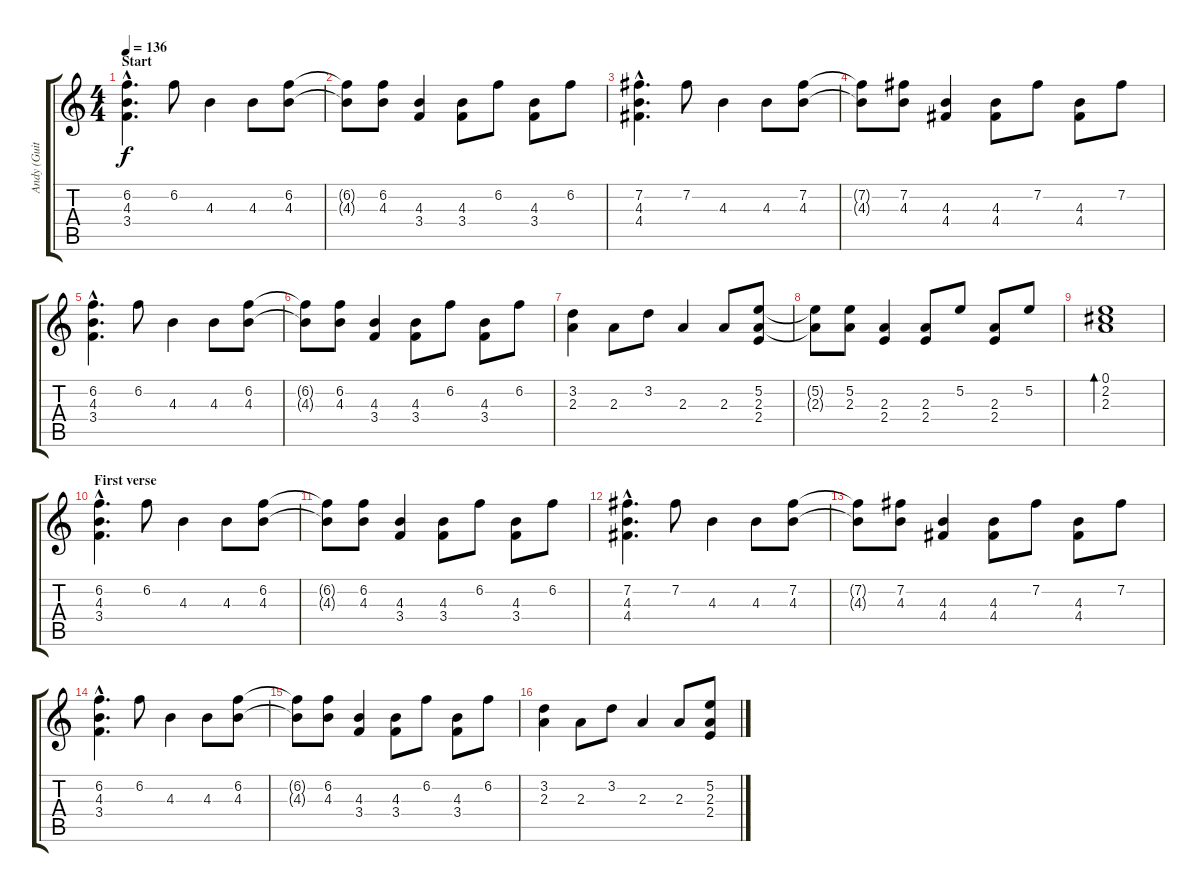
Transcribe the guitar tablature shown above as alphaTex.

\track ("Andy (Guitar)" "Andy (Guit") {instrument distortionguitar}
\staff {score tabs}
\tuning (E4 B3 G3 D3 A2 E2) {hide}
\ts (4 4)
\section ("" "Start")
\tempo 136
\clef g2
\ks c
(6.2{hac} 4.3{hac} 3.4{hac}).4{d dy f volume 16 balance 8 instrument electricguitarclean} 6.2.8 4.3.4 4.3.8 (6.2 4.3).8 |
(6.2{t} 4.3{t}).8 (6.2 4.3).8 (4.3 3.4).4 (4.3 3.4).8 6.2.8 (4.3 3.4).8 6.2.8 |
(7.2{hac} 4.3{hac} 4.4{hac}).4{d} 7.2.8 4.3.4 4.3.8 (7.2 4.3).8 |
(7.2{t} 4.3{t}).8 (7.2 4.3).8 (4.3 4.4).4 (4.3 4.4).8 7.2.8 (4.3 4.4).8 7.2.8 |
(6.2{hac} 4.3{hac} 3.4{hac}).4{d} 6.2.8 4.3.4 4.3.8 (6.2 4.3).8 |
(6.2{t} 4.3{t}).8 (6.2 4.3).8 (4.3 3.4).4 (4.3 3.4).8 6.2.8 (4.3 3.4).8 6.2.8 |
(3.2 2.3).4 2.3.8 3.2.8 2.3.4 2.3.8 (5.2 2.3 2.4).8 |
(5.2{t} 2.3{t}).8 (5.2 2.3).8 (2.3 2.4).4 (2.3 2.4).8 5.2.8 (2.3 2.4).8 5.2.8 |
(0.1 2.2 2.3).1{bd 120} |
\section ("" "First verse")
(6.2{hac} 4.3{hac} 3.4{hac}).4{d volume 16 balance 8 instrument electricguitarclean} 6.2.8 4.3.4 4.3.8 (6.2 4.3).8 |
(6.2{t} 4.3{t}).8 (6.2 4.3).8 (4.3 3.4).4 (4.3 3.4).8 6.2.8 (4.3 3.4).8 6.2.8 |
(7.2{hac} 4.3{hac} 4.4{hac}).4{d} 7.2.8 4.3.4 4.3.8 (7.2 4.3).8 |
(7.2{t} 4.3{t}).8 (7.2 4.3).8 (4.3 4.4).4 (4.3 4.4).8 7.2.8 (4.3 4.4).8 7.2.8 |
(6.2{hac} 4.3{hac} 3.4{hac}).4{d} 6.2.8 4.3.4 4.3.8 (6.2 4.3).8 |
(6.2{t} 4.3{t}).8 (6.2 4.3).8 (4.3 3.4).4 (4.3 3.4).8 6.2.8 (4.3 3.4).8 6.2.8 |
(3.2 2.3).4 2.3.8 3.2.8 2.3.4 2.3.8 (5.2 2.3 2.4).8
